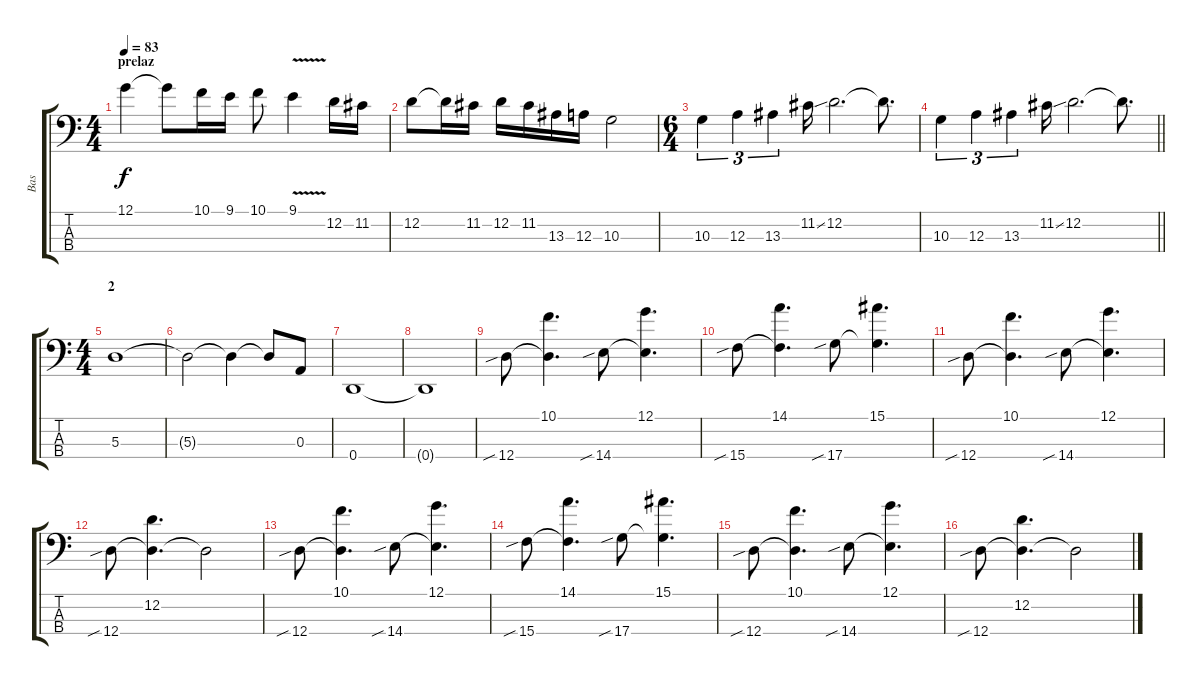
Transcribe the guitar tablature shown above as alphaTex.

\track ("Bas" "Bas") {instrument fretlessbass}
\staff {score tabs}
\tuning (G2 D2 A1 D1) {hide}
\ts (4 4)
\section ("" "prelaz")
\tempo 83
\clef f4
\ks c
12.1.4{dy f} 12.1{t}.8 10.1.16 9.1.16 10.1.8 9.1{v}.4 12.2.16 11.2.16 |
12.2.8 12.2{t}.16 11.2.16 12.2.16 11.2.16 13.3.16 12.3.16 10.3.2 |
\ts (6 4)
10.3.4{tu (3 2)} 12.3.4{tu (3 2)} 13.3.4{tu (3 2)} 11.2{ss}.16 12.2.2{d} 12.2{t}.8{d} |
\barLineRight lightlight
10.3.4{tu (3 2)} 12.3.4{tu (3 2)} 13.3.4{tu (3 2)} 11.2{ss}.16 12.2.2{d} 12.2{t}.8{d} |
\ts (4 4)
\section ("" "2")
5.3.1 |
5.3{t}.2 5.3{t}.4 5.3{t}.8 0.3.8 |
0.4.1 |
0.4{t}.1 |
12.4{sib}.8{volume 9} (10.1 12.4{t}).4{d} 14.4{sib}.8 (12.1 14.4{t}).4{d} |
15.4{sib}.8 (14.1 15.4{t}).4{d} 17.4{sib}.8 (15.1 17.4{t}).4{d} |
12.4{sib}.8 (10.1 12.4{t}).4{d} 14.4{sib}.8 (12.1 14.4{t}).4{d} |
12.4{sib}.8 (12.2 12.4{t}).4{d} 12.4{t}.2 |
12.4{sib}.8 (10.1 12.4{t}).4{d} 14.4{sib}.8 (12.1 14.4{t}).4{d} |
15.4{sib}.8 (14.1 15.4{t}).4{d} 17.4{sib}.8 (15.1 17.4{t}).4{d} |
12.4{sib}.8 (10.1 12.4{t}).4{d} 14.4{sib}.8 (12.1 14.4{t}).4{d} |
12.4{sib}.8 (12.2 12.4{t}).4{d} 12.4{t}.2
